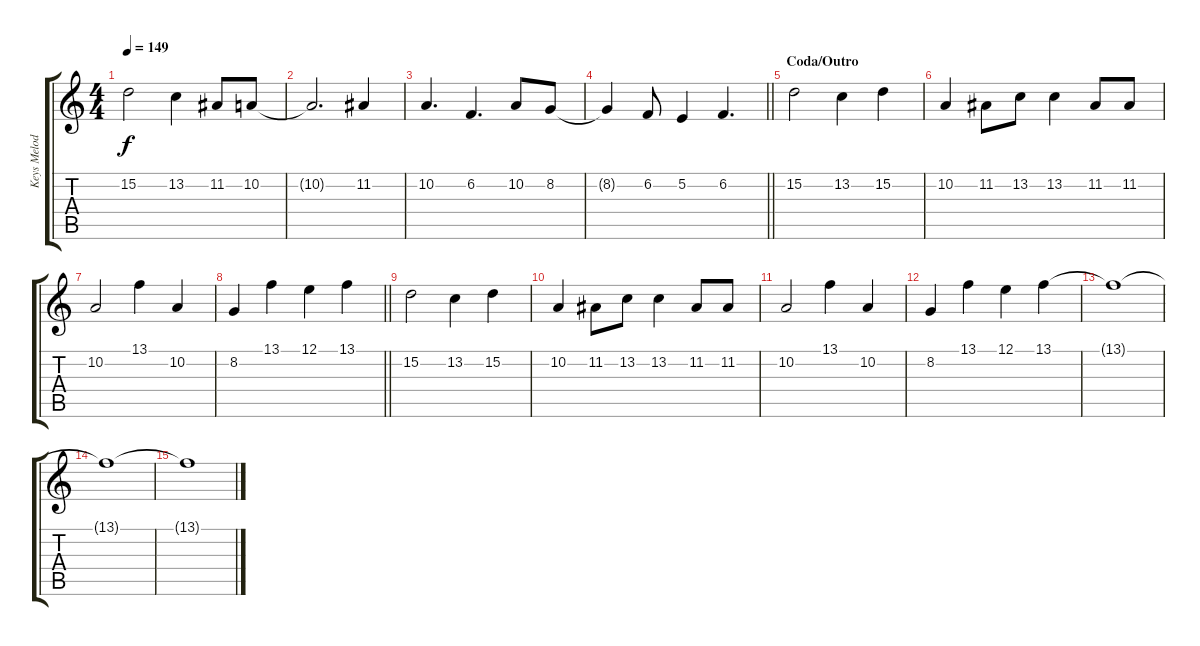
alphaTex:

\track ("Keys Melody" "Keys Melod") {instrument lead2sawtooth}
\staff {score tabs}
\tuning (E4 B3 G3 D3 A2 D2) {hide}
\ts (4 4)
\tempo 149
\clef g2
\ks c
15.2.2{dy f} 13.2.4 11.2.8 10.2.8 |
10.2{t}.2{d} 11.2.4 |
10.2.4{d} 6.2.4{d} 10.2.8 8.2.8 |
\barLineRight lightlight
8.2{t}.4 6.2.8 5.2.4 6.2.4{d} |
\section ("" "Coda/Outro")
15.2.2 13.2.4 15.2.4 |
10.2.4 11.2.8 13.2.8 13.2.4 11.2.8 11.2.8 |
10.2.2 13.1.4 10.2.4 |
\barLineRight lightlight
8.2.4 13.1.4 12.1.4 13.1.4 |
15.2.2 13.2.4 15.2.4 |
10.2.4 11.2.8 13.2.8 13.2.4 11.2.8 11.2.8 |
10.2.2 13.1.4 10.2.4 |
8.2.4 13.1.4 12.1.4 13.1.4 |
13.1{t}.1 |
13.1{t}.1 |
13.1{t}.1
